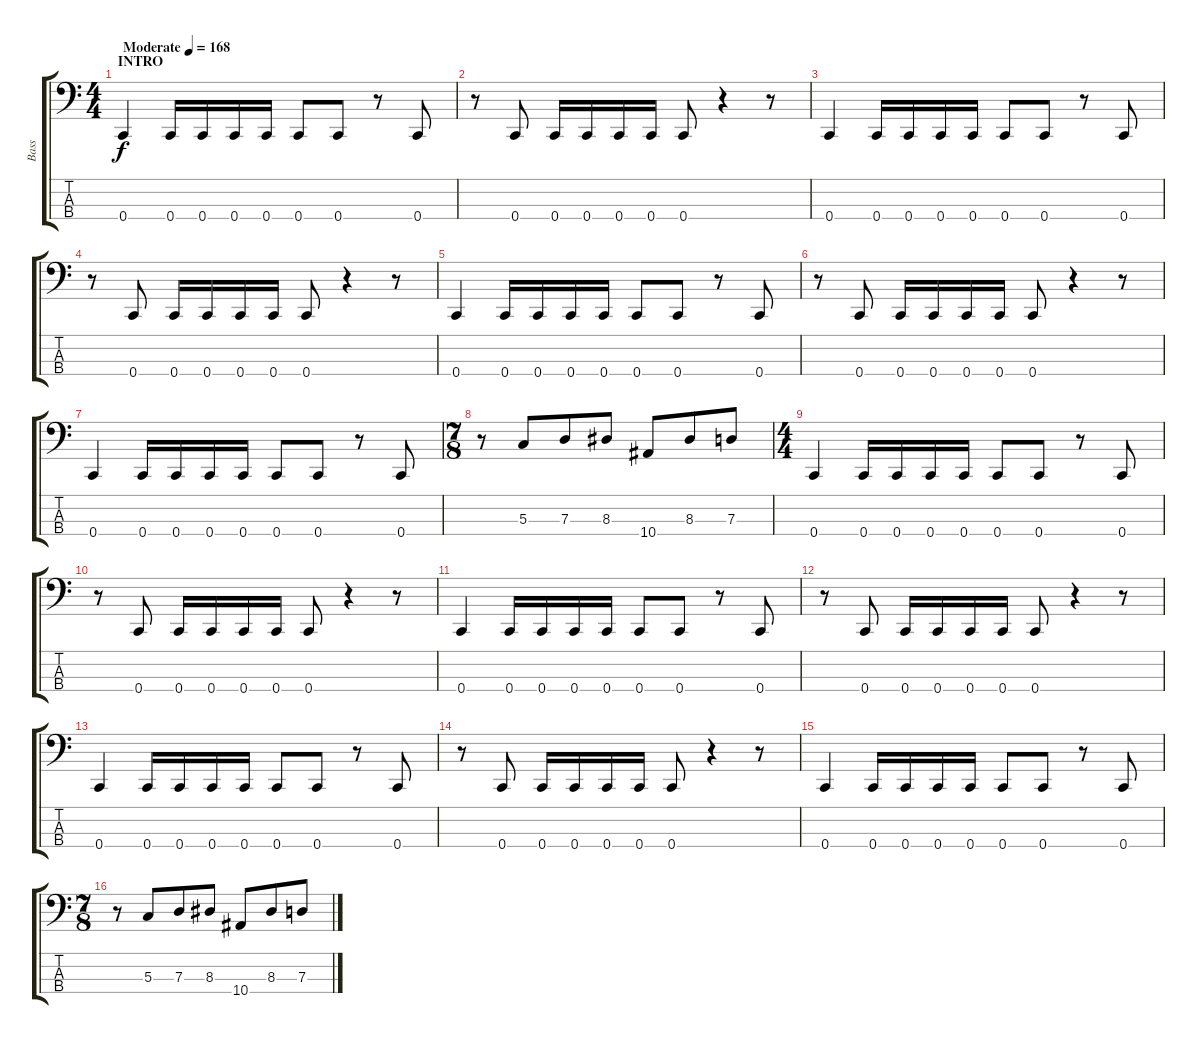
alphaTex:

\track ("Bass" "Bass") {instrument electricbasspick}
\staff {score tabs}
\tuning (F2 C2 G1 C1) {hide}
\ts (4 4)
\section ("" "INTRO")
\tempo (168 "Moderate")
\clef f4
\ks c
0.4.4{dy f instrument electricbasspick} 0.4.16 0.4.16 0.4.16 0.4.16 0.4.8 0.4.8 r.8 0.4.8 |
r.8 0.4.8 0.4.16 0.4.16 0.4.16 0.4.16 0.4.8 r.4 r.8 |
0.4.4 0.4.16 0.4.16 0.4.16 0.4.16 0.4.8 0.4.8 r.8 0.4.8 |
r.8 0.4.8 0.4.16 0.4.16 0.4.16 0.4.16 0.4.8 r.4 r.8 |
0.4.4 0.4.16 0.4.16 0.4.16 0.4.16 0.4.8 0.4.8 r.8 0.4.8 |
r.8 0.4.8 0.4.16 0.4.16 0.4.16 0.4.16 0.4.8 r.4 r.8 |
0.4.4 0.4.16 0.4.16 0.4.16 0.4.16 0.4.8 0.4.8 r.8 0.4.8 |
\ts (7 8)
r.8 5.3.8 7.3.8 8.3.8 10.4.8 8.3.8 7.3.8 |
\ts (4 4)
0.4.4 0.4.16 0.4.16 0.4.16 0.4.16 0.4.8 0.4.8 r.8 0.4.8 |
r.8 0.4.8 0.4.16 0.4.16 0.4.16 0.4.16 0.4.8 r.4 r.8 |
0.4.4 0.4.16 0.4.16 0.4.16 0.4.16 0.4.8 0.4.8 r.8 0.4.8 |
r.8 0.4.8 0.4.16 0.4.16 0.4.16 0.4.16 0.4.8 r.4 r.8 |
0.4.4 0.4.16 0.4.16 0.4.16 0.4.16 0.4.8 0.4.8 r.8 0.4.8 |
r.8 0.4.8 0.4.16 0.4.16 0.4.16 0.4.16 0.4.8 r.4 r.8 |
0.4.4 0.4.16 0.4.16 0.4.16 0.4.16 0.4.8 0.4.8 r.8 0.4.8 |
\ts (7 8)
r.8 5.3.8 7.3.8 8.3.8 10.4.8 8.3.8 7.3.8
